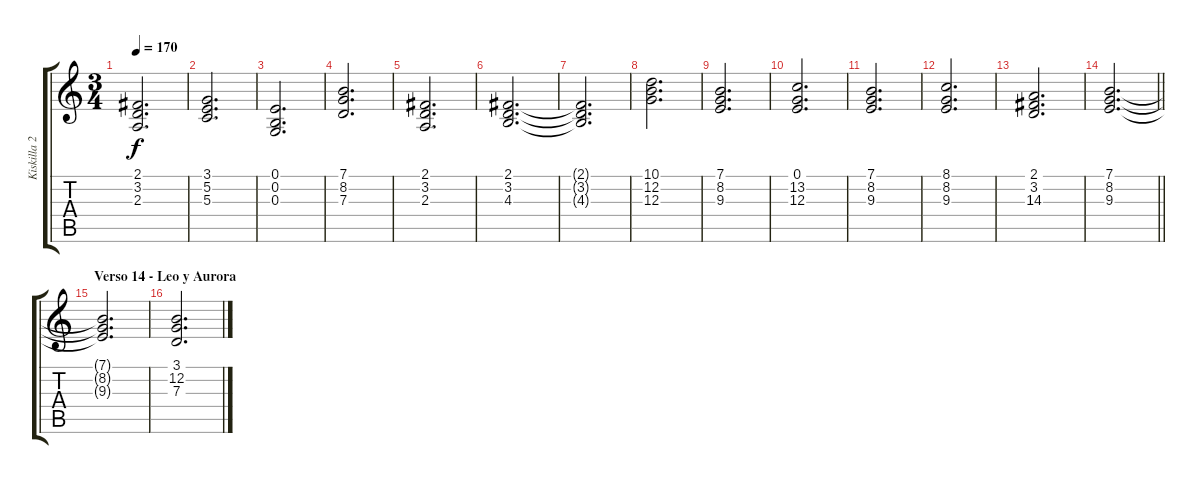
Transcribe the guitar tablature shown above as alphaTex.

\track ("Kiskilla 2" "Kiskilla 2") {instrument stringensemble1}
\staff {score tabs}
\tuning (E4 B3 G3 D3 A2 E2) {hide}
\ts (3 4)
\tempo 170
\clef g2
\ks c
(2.1 3.2 2.3).2{d dy f} |
(3.1 5.2 5.3).2{d} |
(0.1 0.2 0.3).2{d} |
(7.1 8.2 7.3).2{d} |
(2.1 3.2 2.3).2{d} |
(2.1 3.2 4.3).2{d} |
(2.1{t} 3.2{t} 4.3{t}).2{d} |
(10.1 12.2 12.3).2{d} |
(7.1 8.2 9.3).2{d} |
(0.1 13.2 12.3).2{d} |
(7.1 8.2 9.3).2{d} |
(8.1 8.2 9.3).2{d} |
(2.1 3.2 14.3).2{d} |
\barLineRight lightlight
(7.1 8.2 9.3).2{d} |
\section ("" "Verso 14 - Leo y Aurora")
(7.1{t} 8.2{t} 9.3{t}).2{d} |
(3.1 12.2 7.3).2{d}
